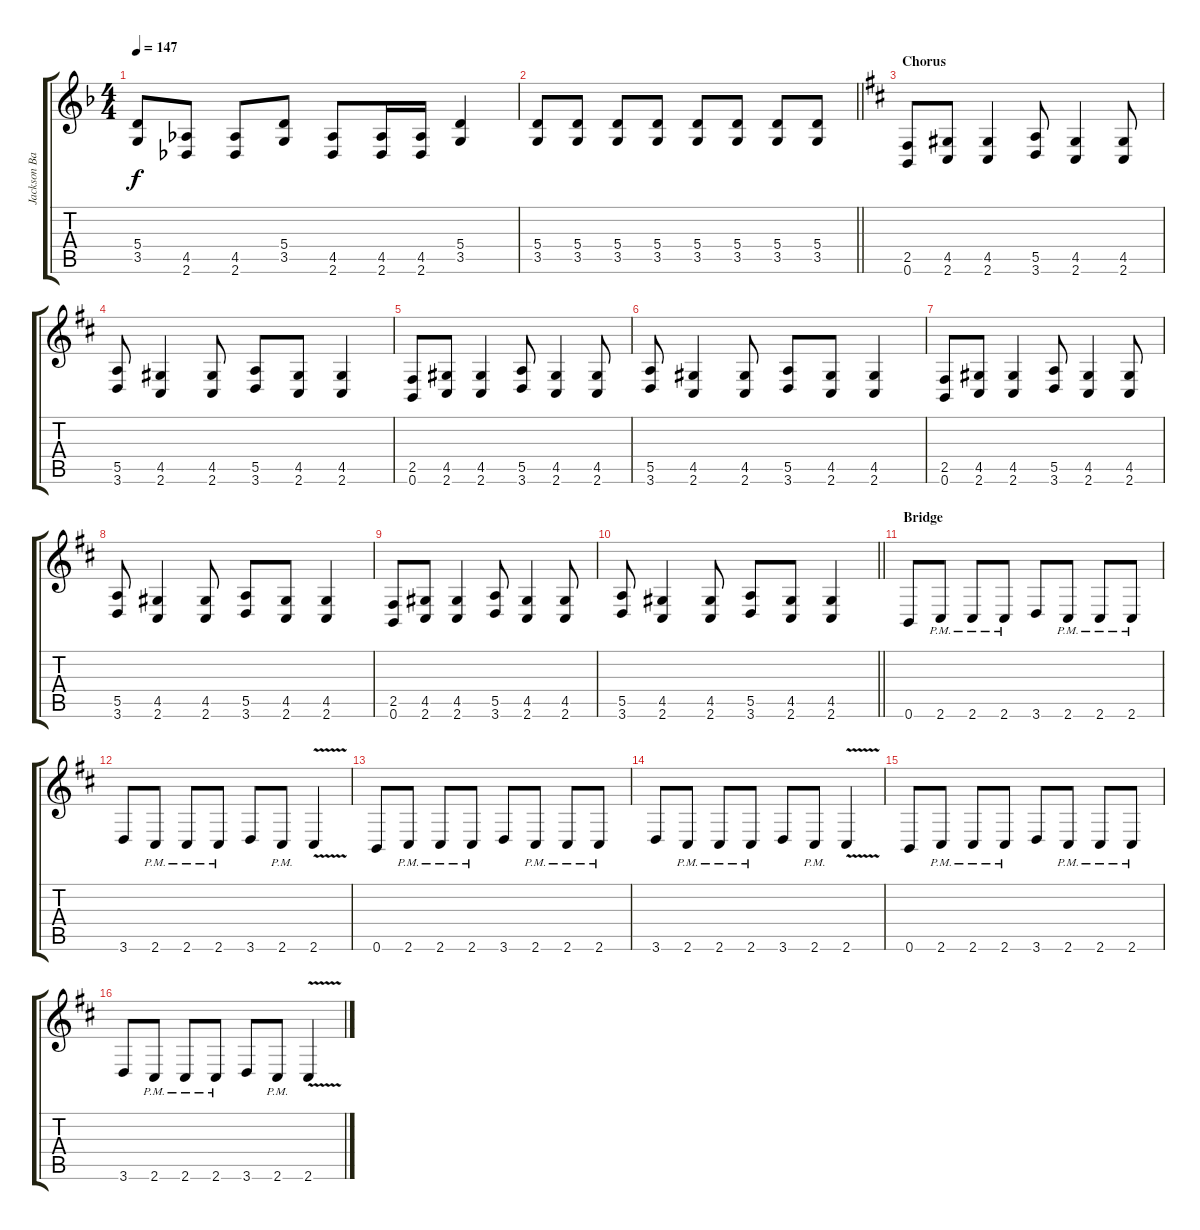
\track ("Jackson Bandeira (Lead)" "Jackson Ba") {instrument distortionguitar}
\staff {score tabs}
\tuning (B3 Gb3 D3 A2 E2 B1) {hide}
\ts (4 4)
\tempo 147
\clef g2
\ks f
(5.4 3.5).8{dy f} (4.5 2.6).8 (4.5 2.6).8 (5.4 3.5).8 (4.5 2.6).8 (4.5 2.6).16 (4.5 2.6).16 (5.4 3.5).4 |
\barLineRight lightlight
(5.4 3.5).8 (5.4 3.5).8 (5.4 3.5).8 (5.4 3.5).8 (5.4 3.5).8 (5.4 3.5).8 (5.4 3.5).8 (5.4 3.5).8 |
\section ("" "Chorus")
\ks d
(2.5 0.6).8 (4.5 2.6).8 (4.5 2.6).4 (5.5 3.6).8 (4.5 2.6).4 (4.5 2.6).8 |
(5.5 3.6).8 (4.5 2.6).4 (4.5 2.6).8 (5.5 3.6).8 (4.5 2.6).8 (4.5 2.6).4 |
(2.5 0.6).8 (4.5 2.6).8 (4.5 2.6).4 (5.5 3.6).8 (4.5 2.6).4 (4.5 2.6).8 |
(5.5 3.6).8 (4.5 2.6).4 (4.5 2.6).8 (5.5 3.6).8 (4.5 2.6).8 (4.5 2.6).4 |
(2.5 0.6).8 (4.5 2.6).8 (4.5 2.6).4 (5.5 3.6).8 (4.5 2.6).4 (4.5 2.6).8 |
(5.5 3.6).8 (4.5 2.6).4 (4.5 2.6).8 (5.5 3.6).8 (4.5 2.6).8 (4.5 2.6).4 |
(2.5 0.6).8 (4.5 2.6).8 (4.5 2.6).4 (5.5 3.6).8 (4.5 2.6).4 (4.5 2.6).8 |
\barLineRight lightlight
(5.5 3.6).8 (4.5 2.6).4 (4.5 2.6).8 (5.5 3.6).8 (4.5 2.6).8 (4.5 2.6).4 |
\section ("" "Bridge")
0.6.8 2.6{pm}.8 2.6{pm}.8 2.6{pm}.8 3.6.8 2.6{pm}.8 2.6{pm}.8 2.6{pm}.8 |
3.6.8 2.6{pm}.8 2.6{pm}.8 2.6{pm}.8 3.6.8 2.6{pm}.8 2.6{v}.4 |
0.6.8 2.6{pm}.8 2.6{pm}.8 2.6{pm}.8 3.6.8 2.6{pm}.8 2.6{pm}.8 2.6{pm}.8 |
3.6.8 2.6{pm}.8 2.6{pm}.8 2.6{pm}.8 3.6.8 2.6{pm}.8 2.6{v}.4 |
0.6.8 2.6{pm}.8 2.6{pm}.8 2.6{pm}.8 3.6.8 2.6{pm}.8 2.6{pm}.8 2.6{pm}.8 |
3.6.8 2.6{pm}.8 2.6{pm}.8 2.6{pm}.8 3.6.8 2.6{pm}.8 2.6{v}.4
